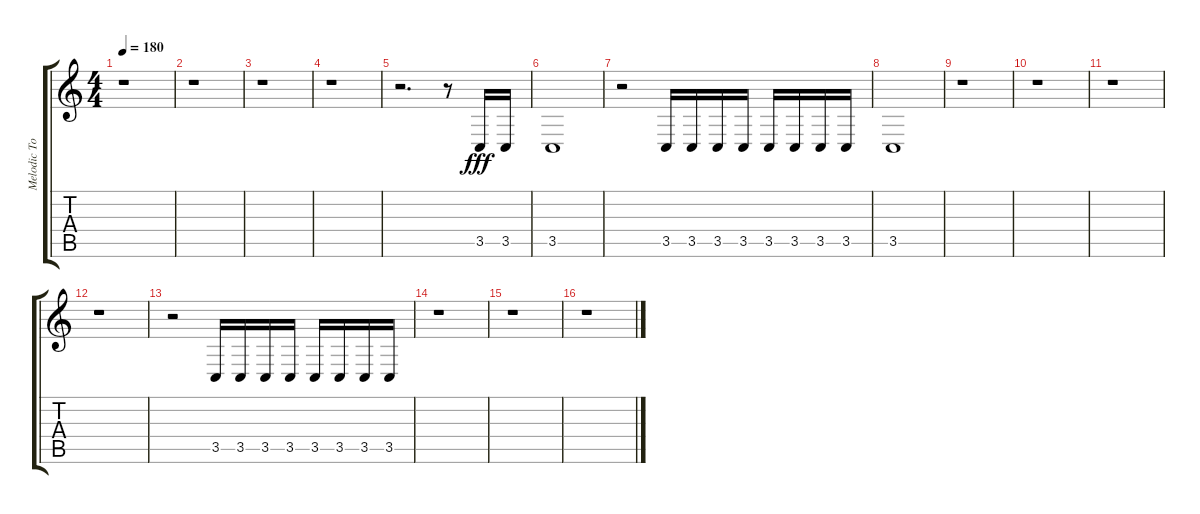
\track ("Melodic Tom" "Melodic To") {instrument melodictom}
\staff {score tabs}
\tuning (E4 B3 G3 D3 A2 E2) {hide}
\ts (4 4)
\tempo 180
\clef g2
\ks c
r.1{dy fff} |
r.1 |
r.1 |
r.1 |
r.2{d} r.8 3.5.16 3.5.16 |
3.5.1 |
r.2 3.5.16 3.5.16 3.5.16 3.5.16 3.5.16 3.5.16 3.5.16 3.5.16 |
3.5.1 |
r.1 |
r.1 |
r.1 |
r.1 |
r.2 3.5.16 3.5.16 3.5.16 3.5.16 3.5.16 3.5.16 3.5.16 3.5.16 |
r.1 |
r.1 |
r.1
